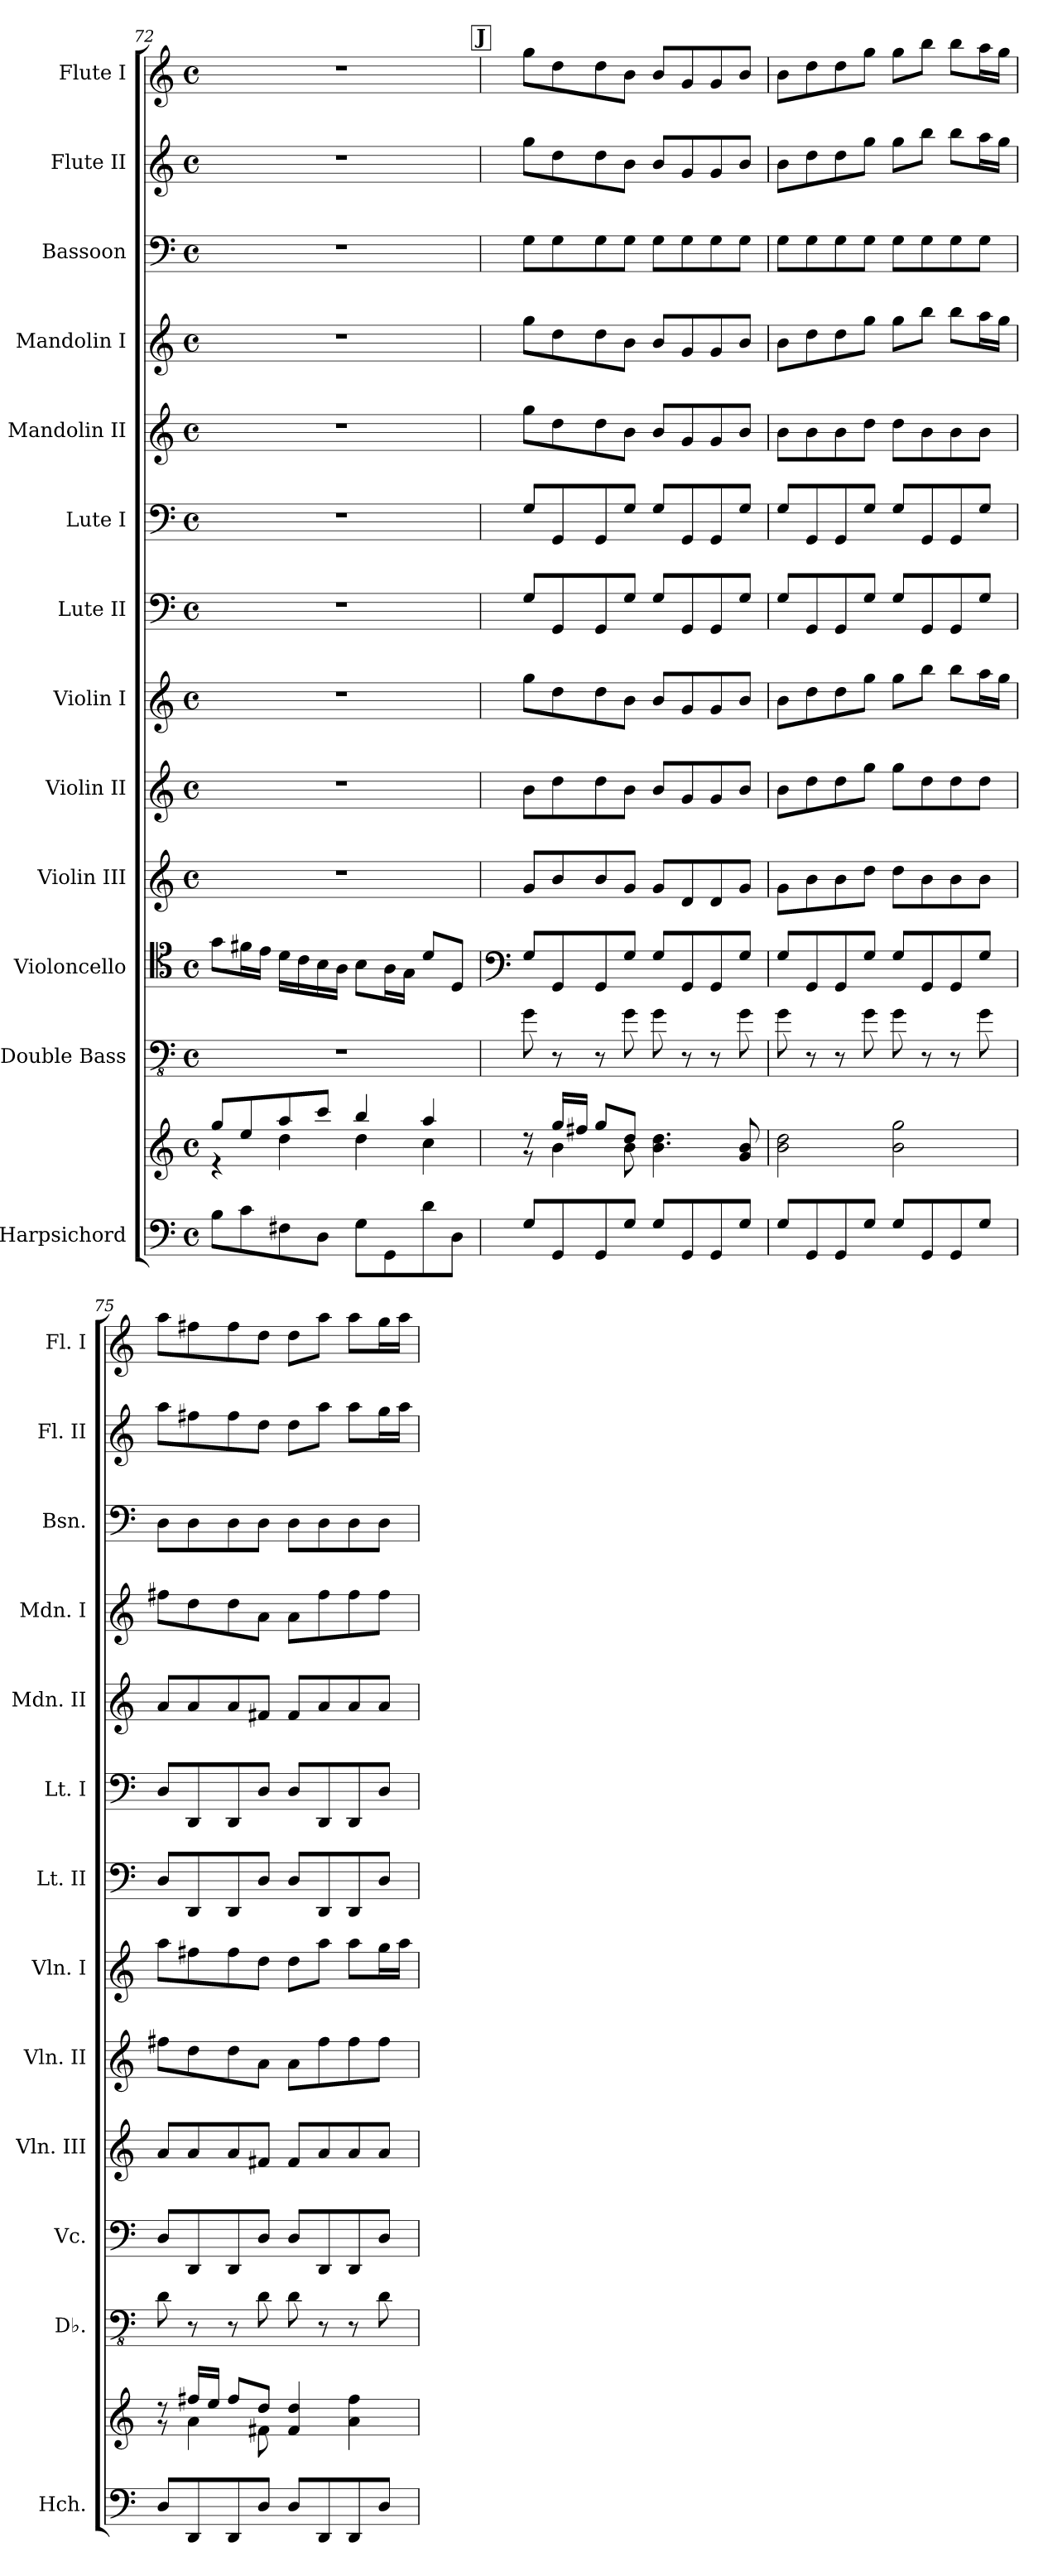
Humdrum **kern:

**kern	**kern	**kern	**kern	**kern	**kern	**kern	**kern	**kern	**kern	**kern	**kern	**kern	**kern
*part13	*part13	*part12	*part11	*part10	*part9	*part8	*part7	*part6	*part5	*part4	*part3	*part2	*part1
*staff14	*staff13	*staff12	*staff11	*staff10	*staff9	*staff8	*staff7	*staff6	*staff5	*staff4	*staff3	*staff2	*staff1
*I"Harpsichord	*	*I"Double Bass	*I"Violoncello	*I"Violin III	*I"Violin II	*I"Violin I	*I"Lute II	*I"Lute I	*I"Mandolin II	*I"Mandolin I	*I"Bassoon	*I"Flute II	*I"Flute I
*I'Hch.	*	*I'Db.	*I'Vc.	*I'Vln. III	*I'Vln. II	*I'Vln. I	*I'Lt. II	*I'Lt. I	*I'Mdn. II	*I'Mdn. I	*I'Bsn.	*I'Fl. II	*I'Fl. I
*clefF4	*clefG2	*clefFv4	*clefC4	*clefG2	*clefG2	*clefG2	*clefF4	*clefF4	*clefG2	*clefG2	*clefF4	*clefG2	*clefG2
*	*	*ITrd7c12	*	*	*	*	*	*	*	*	*	*	*
*k[]	*k[]	*k[]	*k[]	*k[]	*k[]	*k[]	*k[]	*k[]	*k[]	*k[]	*k[]	*k[]	*k[]
*M4/4	*M4/4	*M4/4	*M4/4	*M4/4	*M4/4	*M4/4	*M4/4	*M4/4	*M4/4	*M4/4	*M4/4	*M4/4	*M4/4
*met(c)	*met(c)	*met(c)	*met(c)	*met(c)	*met(c)	*met(c)	*met(c)	*met(c)	*met(c)	*met(c)	*met(c)	*met(c)	*met(c)
=72	=72	=72	=72	=72	=72	=72	=72	=72	=72	=72	=72	=72	=72
*	*^	*	*	*	*	*	*	*	*	*	*	*	*
8B\L	4re	8gg/L	1r	8g\L	1r	1r	1r	1r	1r	1r	1r	1r	1r	1r
8c\	.	8ee/	.	16f#X\L	.	.	.	.	.	.	.	.	.	.
.	.	.	.	16e\JJ	.	.	.	.	.	.	.	.	.	.
8F#X\	4dd\	8aa/	.	16d\LL	.	.	.	.	.	.	.	.	.	.
.	.	.	.	16c\	.	.	.	.	.	.	.	.	.	.
8D\J	.	8ccc/J	.	16B\	.	.	.	.	.	.	.	.	.	.
.	.	.	.	16A\JJ	.	.	.	.	.	.	.	.	.	.
8G\L	4dd\	4bb/	.	8B\L	.	.	.	.	.	.	.	.	.	.
8GG\	.	.	.	16A\L	.	.	.	.	.	.	.	.	.	.
.	.	.	.	16G\JJ	.	.	.	.	.	.	.	.	.	.
8d\	4cc\	4aa/	.	8d/L	.	.	.	.	.	.	.	.	.	.
8D\J	.	.	.	8D/J	.	.	.	.	.	.	.	.	.	.
!!LO:REH:place=s1:a:B:fs=14:t=J
=73	=73	=73	=73	=73	=73	=73	=73	=73	=73	=73	=73	=73	=73	=73
*	*	*	*	*clefF4	*	*	*	*	*	*	*	*	*	*
8G/L	8r	8r	8GG\	8G/L	8g/L	8b\L	8gg\L	8G/L	8G/L	8gg\L	8gg\L	8G\L	8gg\L	8gg\L
8GG/	4b\	16gg/LL	8r	8GG/	8b/	8dd\	8dd\	8GG/	8GG/	8dd\	8dd\	8G\	8dd\	8dd\
.	.	16ff#X/JJ	.	.	.	.	.	.	.	.	.	.	.	.
8GG/	.	8gg/L	8r	8GG/	8b/	8dd\	8dd\	8GG/	8GG/	8dd\	8dd\	8G\	8dd\	8dd\
8G/J	8b\	8dd/J	8GG\	8G/J	8g/J	8b\J	8b\J	8G/J	8G/J	8b\J	8b\J	8G\J	8b\J	8b\J
8G/L	4.b\ 4.dd\	2ryy	8GG\	8G/L	8g/L	8b/L	8b/L	8G/L	8G/L	8b/L	8b/L	8G\L	8b/L	8b/L
8GG/	.	.	8r	8GG/	8d/	8g/	8g/	8GG/	8GG/	8g/	8g/	8G\	8g/	8g/
8GG/	.	.	8r	8GG/	8d/	8g/	8g/	8GG/	8GG/	8g/	8g/	8G\	8g/	8g/
8G/J	8g/ 8b/	.	8GG\	8G/J	8g/J	8b/J	8b/J	8G/J	8G/J	8b/J	8b/J	8G\J	8b/J	8b/J
*	*v	*v	*	*	*	*	*	*	*	*	*	*	*	*
!!LO:PB:g=z
=74	=74	=74	=74	=74	=74	=74	=74	=74	=74	=74	=74	=74	=74
8G/L	2b\ 2dd\	8GG\	8G/L	8g\L	8b\L	8b\L	8G/L	8G/L	8b\L	8b\L	8G\L	8b\L	8b\L
8GG/	.	8r	8GG/	8b\	8dd\	8dd\	8GG/	8GG/	8b\	8dd\	8G\	8dd\	8dd\
8GG/	.	8r	8GG/	8b\	8dd\	8dd\	8GG/	8GG/	8b\	8dd\	8G\	8dd\	8dd\
8G/J	.	8GG\	8G/J	8dd\J	8gg\J	8gg\J	8G/J	8G/J	8dd\J	8gg\J	8G\J	8gg\J	8gg\J
8G/L	2b\ 2gg\	8GG\	8G/L	8dd\L	8gg\L	8gg\L	8G/L	8G/L	8dd\L	8gg\L	8G\L	8gg\L	8gg\L
8GG/	.	8r	8GG/	8b\	8dd\	8bb\J	8GG/	8GG/	8b\	8bb\J	8G\	8bb\J	8bb\J
8GG/	.	8r	8GG/	8b\	8dd\	8bb\L	8GG/	8GG/	8b\	8bb\L	8G\	8bb\L	8bb\L
8G/J	.	8GG\	8G/J	8b\J	8dd\J	16aa\L	8G/J	8G/J	8b\J	16aa\L	8G\J	16aa\L	16aa\L
.	.	.	.	.	.	16gg\JJ	.	.	.	16gg\JJ	.	16gg\JJ	16gg\JJ
=75	=75	=75	=75	=75	=75	=75	=75	=75	=75	=75	=75	=75	=75
*	*^	*	*	*	*	*	*	*	*	*	*	*	*
8D/L	8r	8r	8DD\	8D/L	8a/L	8ff#X\L	8aa\L	8D/L	8D/L	8a/L	8ff#X\L	8D\L	8aa\L	8aa\L
8DD/	4a\	16ff#X/LL	8r	8DD/	8a/	8dd\	8ff#X\	8DD/	8DD/	8a/	8dd\	8D\	8ff#X\	8ff#X\
.	.	16ee/JJ	.	.	.	.	.	.	.	.	.	.	.	.
8DD/	.	8ff#/L	8r	8DD/	8a/	8dd\	8ff#\	8DD/	8DD/	8a/	8dd\	8D\	8ff#\	8ff#\
8D/J	8f#X\	8dd/J	8DD\	8D/J	8f#X/J	8a\J	8dd\J	8D/J	8D/J	8f#X/J	8a\J	8D\J	8dd\J	8dd\J
8D/L	4f#/ 4dd/	2rddyy	8DD\	8D/L	8f#/L	8a\L	8dd\L	8D/L	8D/L	8f#/L	8a\L	8D\L	8dd\L	8dd\L
8DD/	.	.	8r	8DD/	8a/	8ff#\	8aa\J	8DD/	8DD/	8a/	8ff#\	8D\	8aa\J	8aa\J
8DD/	4a\ 4ff#\	.	8r	8DD/	8a/	8ff#\	8aa\L	8DD/	8DD/	8a/	8ff#\	8D\	8aa\L	8aa\L
8D/J	.	.	8DD\	8D/J	8a/J	8ff#\J	16gg\L	8D/J	8D/J	8a/J	8ff#\J	8D\J	16gg\L	16gg\L
.	.	.	.	.	.	.	16aa\JJ	.	.	.	.	.	16aa\JJ	16aa\JJ
*	*v	*v	*	*	*	*	*	*	*	*	*	*	*	*
=	=	=	=	=	=	=	=	=	=	=	=	=	=
*-	*-	*-	*-	*-	*-	*-	*-	*-	*-	*-	*-	*-	*-
